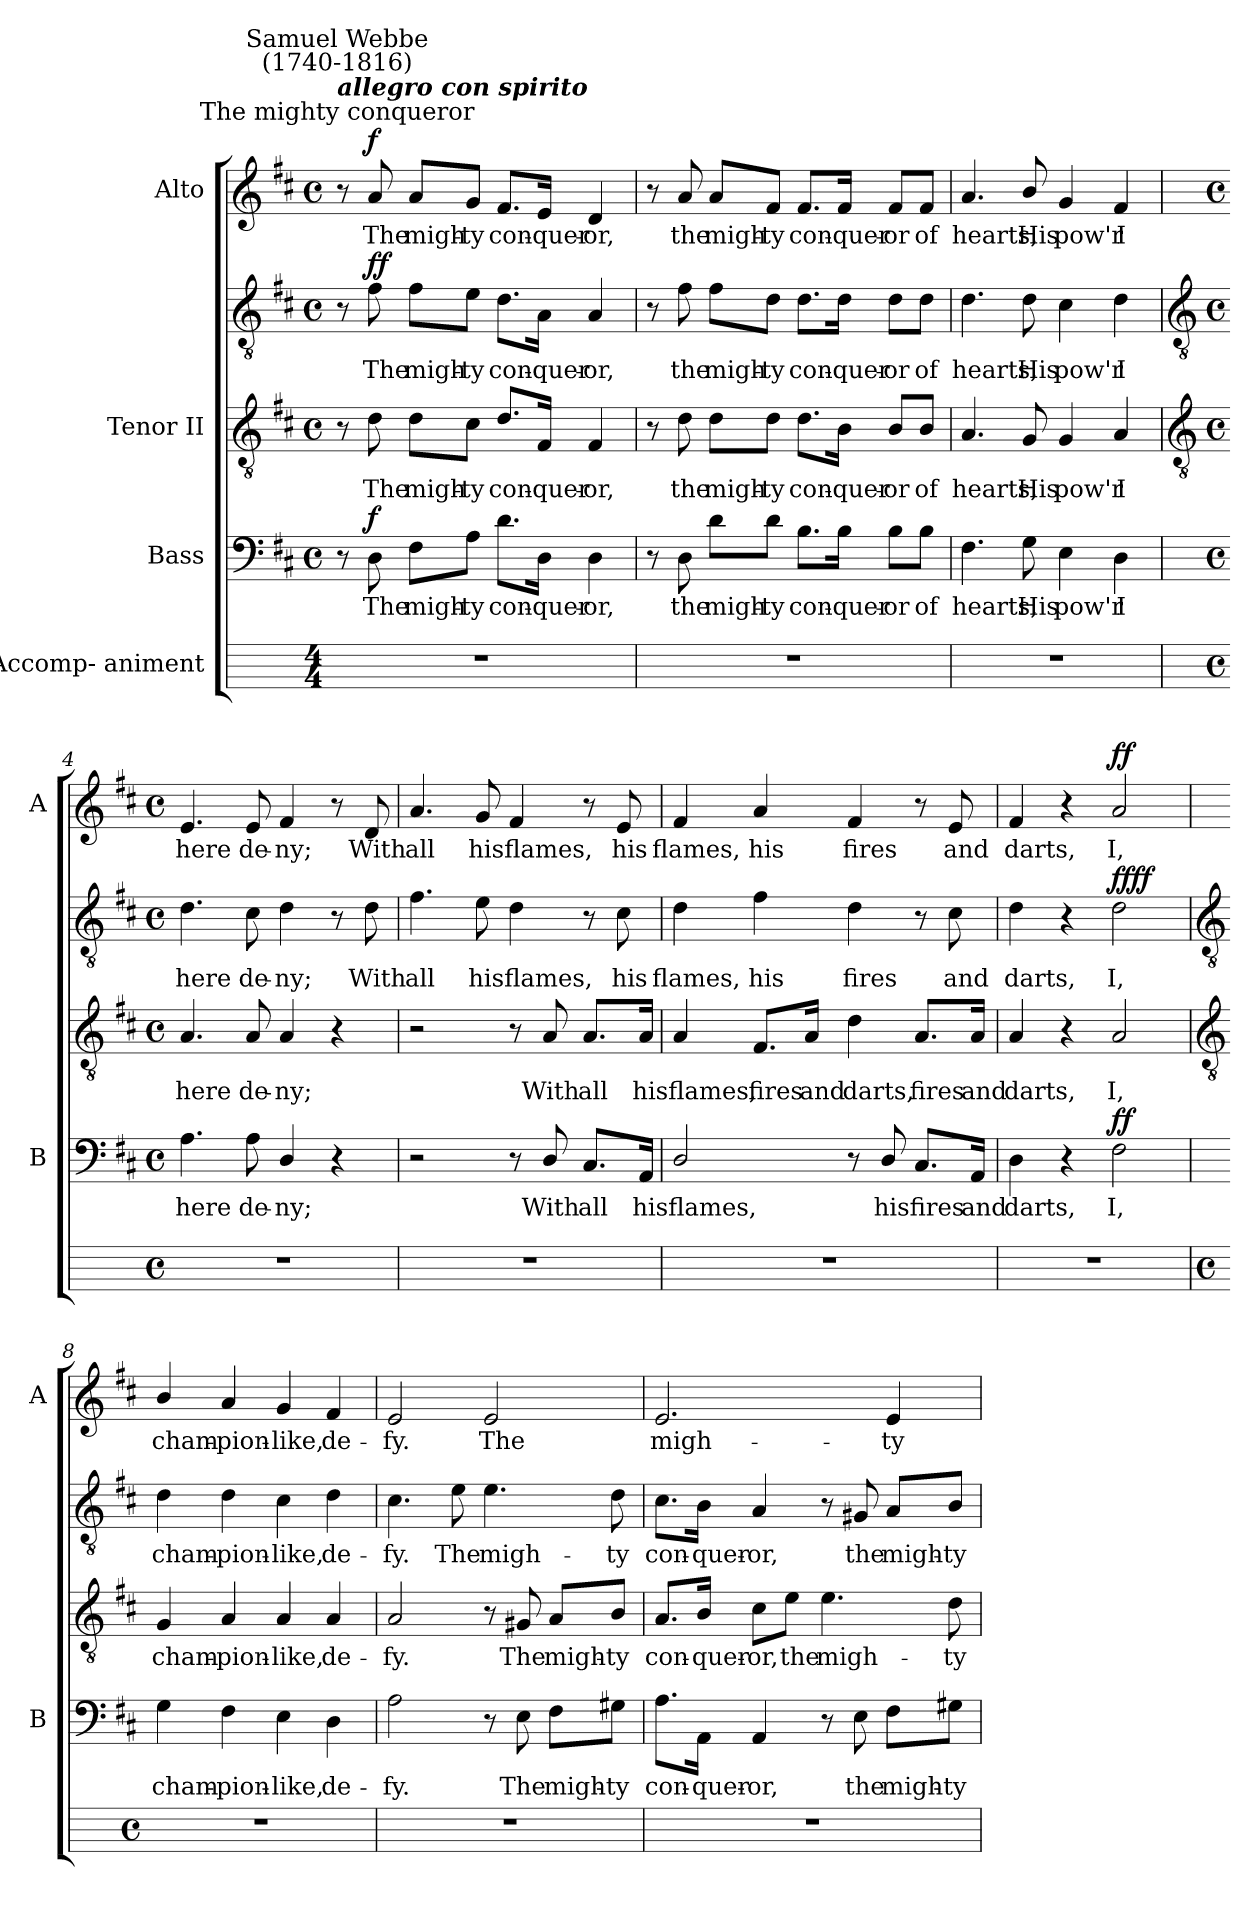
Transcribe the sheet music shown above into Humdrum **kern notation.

**kern	**kern	**text	**dynam	**kern	**text	**kern	**text	**dynam	**kern	**text	**dynam
*part4	*part3	*part3	*part3	*part2	*part2	*part2	*part2	*part2	*part1	*part1	*part1
*staff5	*staff4	*staff4	*staff4	*staff3	*staff3	*staff2	*staff2	*staff2/3	*staff1	*staff1	*staff1
*I"Accomp- animent	*I"Bass	*	*	*I"Tenor II	*	*	*	*	*I"Alto	*	*
*	*I'B	*	*	*	*	*	*	*	*I'A	*	*
*	*clefF4	*	*	*clefGv2	*	*clefGv2	*	*	*clefG2	*	*
*	*k[f#c#]	*	*	*k[f#c#]	*	*k[f#c#]	*	*	*k[f#c#]	*	*
*	*D:	*	*	*D:	*	*D:	*	*	*D:	*	*
*M4/4	*M4/4	*	*	*M4/4	*	*M4/4	*	*	*M4/4	*	*
*	*met(c)	*	*	*met(c)	*	*met(c)	*	*	*met(c)	*	*
=1	=1	=1	=1	=1	=1	=1	=1	=1	=1	=1	=1
!	!	!	!	!	!	!	!	!	!LO:TX:a:cj:t=The mighty conqueror	!	!
!	!	!	!	!	!	!	!	!	!LO:TX:a:Bi:t=allegro con spirito	!	!
!	!	!	!	!	!	!	!	!	!LO:TX:a:cj:t=Samuel Webbe\n(1740-1816)	!	!
1r	8r	.	.	8r	.	8r	.	.	8r	.	.
!	!	!LO:LY:b	!LO:DY:b	!	!LO:LY:b	!	!LO:LY:b	!LO:DY:b=2	!	!LO:LY:b	!
!	!	!	!	!	!	!	!	!LO:DY:n=1:b	!	!	!LO:DY:b
.	8D	The	f	8d	The	8f#	The	f f	8a	The	f
!	!	!LO:LY:b	!	!	!LO:LY:b	!	!LO:LY:b	!	!	!LO:LY:b	!
.	8F#\L	migh-	.	8d\L	migh-	8f#\L	migh-	.	8a/L	migh-	.
!	!	!LO:LY:b	!	!	!LO:LY:b	!	!LO:LY:b	!	!	!LO:LY:b	!
.	8A\J	-ty	.	8c#\J	-ty	8e\J	-ty	.	8g/J	-ty	.
!	!	!LO:LY:b	!	!	!LO:LY:b	!	!LO:LY:b	!	!	!LO:LY:b	!
.	8.d\L	con-	.	8.d/L	con-	8.d\L	con-	.	8.f#/L	con-	.
!	!	!LO:LY:b	!	!	!LO:LY:b	!	!LO:LY:b	!	!	!LO:LY:b	!
.	16D\Jk	-quer-	.	16F#/Jk	-quer-	16A\Jk	-quer-	.	16e/Jk	-quer-	.
!	!	!LO:LY:b	!	!	!LO:LY:b	!	!LO:LY:b	!	!	!LO:LY:b	!
.	4D	-or,	.	4F#	-or,	4A	-or,	.	4d	-or,	.
=2	=2	=2	=2	=2	=2	=2	=2	=2	=2	=2	=2
1r	8r	.	.	8r	.	8r	.	.	8r	.	.
!	!	!LO:LY:b	!	!	!LO:LY:b	!	!LO:LY:b	!	!	!LO:LY:b	!
.	8D	the	.	8d	the	8f#	the	.	8a	the	.
!	!	!LO:LY:b	!	!	!LO:LY:b	!	!LO:LY:b	!	!	!LO:LY:b	!
.	8d\L	migh-	.	8d\L	migh-	8f#\L	migh-	.	8a/L	migh-	.
!	!	!LO:LY:b	!	!	!LO:LY:b	!	!LO:LY:b	!	!	!LO:LY:b	!
.	8d\J	-ty	.	8d\J	-ty	8d\J	-ty	.	8f#/J	-ty	.
!	!	!LO:LY:b	!	!	!LO:LY:b	!	!LO:LY:b	!	!	!LO:LY:b	!
.	8.B\L	con-	.	8.d\L	con-	8.d\L	con-	.	8.f#/L	con-	.
!	!	!LO:LY:b	!	!	!LO:LY:b	!	!LO:LY:b	!	!	!LO:LY:b	!
.	16B\Jk	-quer-	.	16B\Jk	-quer-	16d\Jk	-quer-	.	16f#/Jk	-quer-	.
!	!	!LO:LY:b	!	!	!LO:LY:b	!	!LO:LY:b	!	!	!LO:LY:b	!
.	8B\L	-or	.	8B/L	-or	8d\L	-or	.	8f#/L	-or	.
!	!	!LO:LY:b	!	!	!LO:LY:b	!	!LO:LY:b	!	!	!LO:LY:b	!
.	8B\J	of	.	8B/J	of	8d\J	of	.	8f#/J	of	.
=3	=3	=3	=3	=3	=3	=3	=3	=3	=3	=3	=3
!	!	!LO:LY:b	!	!	!LO:LY:b	!	!LO:LY:b	!	!	!LO:LY:b	!
1r	4.F#	hearts,	.	4.A	hearts,	4.d	hearts,	.	4.a	hearts,	.
!	!	!LO:LY:b	!	!	!LO:LY:b	!	!LO:LY:b	!	!	!LO:LY:b	!
.	8G	His	.	8G	His	8d	His	.	8b/	His	.
!	!	!LO:LY:b	!	!	!LO:LY:b	!	!LO:LY:b	!	!	!LO:LY:b	!
.	4E	pow'r	.	4G	pow'r	4c#	pow'r	.	4g	pow'r	.
!	!	!LO:LY:b	!	!	!LO:LY:b	!	!LO:LY:b	!	!	!LO:LY:b	!
.	4D	I	.	4A	I	4d	I	.	4f#	I	.
!!LO:LB:g=z
=4	=4	=4	=4	=4	=4	=4	=4	=4	=4	=4	=4
*	*	*	*	*clefGv2	*	*clefGv2	*	*	*	*	*
*M4/4	*M4/4	*	*	*M4/4	*	*M4/4	*	*	*M4/4	*	*
*met(c)	*met(c)	*	*	*met(c)	*	*met(c)	*	*	*met(c)	*	*
!	!	!LO:LY:b	!	!	!LO:LY:b	!	!LO:LY:b	!	!	!LO:LY:b	!
1r	4.A	here	.	4.A	here	4.d	here	.	4.e	here	.
!	!	!LO:LY:b	!	!	!LO:LY:b	!	!LO:LY:b	!	!	!LO:LY:b	!
.	8A	de-	.	8A	de-	8c#	de-	.	8e	de-	.
!	!	!LO:LY:b	!	!	!LO:LY:b	!	!LO:LY:b	!	!	!LO:LY:b	!
.	4D/	-ny;	.	4A	-ny;	4d	-ny;	.	4f#	-ny;	.
.	4r	.	.	4r	.	8r	.	.	8r	.	.
!	!	!	!	!	!	!	!LO:LY:b	!	!	!LO:LY:b	!
.	.	.	.	.	.	8d	With	.	8d	With	.
=5	=5	=5	=5	=5	=5	=5	=5	=5	=5	=5	=5
!	!	!	!	!	!	!	!LO:LY:b	!	!	!LO:LY:b	!
1r	2r	.	.	2r	.	4.f#	all	.	4.a	all	.
!	!	!	!	!	!	!	!LO:LY:b	!	!	!LO:LY:b	!
.	.	.	.	.	.	8e	his	.	8g	his	.
!	!	!	!	!	!	!	!LO:LY:b	!	!	!LO:LY:b	!
.	8r	.	.	8r	.	4d	flames,	.	4f#	flames,	.
!	!	!LO:LY:b	!	!	!LO:LY:b	!	!	!	!	!	!
.	8D/	With	.	8A	With	.	.	.	.	.	.
!	!	!LO:LY:b	!	!	!LO:LY:b	!	!	!	!	!	!
.	8.C#/L	all	.	8.A/L	all	8r	.	.	8r	.	.
!	!	!	!	!	!	!	!LO:LY:b	!	!	!LO:LY:b	!
.	.	.	.	.	.	8c#	his	.	8e	his	.
!	!	!LO:LY:b	!	!	!LO:LY:b	!	!	!	!	!	!
.	16AA/Jk	his	.	16A/Jk	his	.	.	.	.	.	.
=6	=6	=6	=6	=6	=6	=6	=6	=6	=6	=6	=6
!	!	!LO:LY:b	!	!	!LO:LY:b	!	!LO:LY:b	!	!	!LO:LY:b	!
1r	2D/	flames,	.	4A	flames,	4d	flames,	.	4f#	flames,	.
!	!	!	!	!	!LO:LY:b	!	!LO:LY:b	!	!	!LO:LY:b	!
.	.	.	.	8.F#/L	fires	4f#	his	.	4a	his	.
!	!	!	!	!	!LO:LY:b	!	!	!	!	!	!
.	.	.	.	16A/Jk	and	.	.	.	.	.	.
!	!	!	!	!	!LO:LY:b	!	!LO:LY:b	!	!	!LO:LY:b	!
.	8r	.	.	4d	darts,	4d	fires	.	4f#	fires	.
!	!	!LO:LY:b	!	!	!	!	!	!	!	!	!
.	8D/	his	.	.	.	.	.	.	.	.	.
!	!	!LO:LY:b	!	!	!LO:LY:b	!	!	!	!	!	!
.	8.C#/L	fires	.	8.A/L	fires	8r	.	.	8r	.	.
!	!	!	!	!	!	!	!LO:LY:b	!	!	!LO:LY:b	!
.	.	.	.	.	.	8c#	and	.	8e	and	.
!	!	!LO:LY:b	!	!	!LO:LY:b	!	!	!	!	!	!
.	16AA/Jk	and	.	16A/Jk	and	.	.	.	.	.	.
=7	=7	=7	=7	=7	=7	=7	=7	=7	=7	=7	=7
!	!	!LO:LY:b	!	!	!LO:LY:b	!	!LO:LY:b	!	!	!LO:LY:b	!
1r	4D	darts,	.	4A	darts,	4d	darts,	.	4f#	darts,	.
.	4r	.	.	4r	.	4r	.	.	4r	.	.
!	!	!LO:LY:b	!LO:DY:b	!	!LO:LY:b	!	!LO:LY:b	!LO:DY:b=2	!	!LO:LY:b	!
!	!	!	!	!	!	!	!	!LO:DY:n=1:b	!	!	!LO:DY:b
.	2F#	I,	ff	2A	I,	2d	I,	ff ff	2a	I,	ff
!!LO:LB:g=z
=8	=8	=8	=8	=8	=8	=8	=8	=8	=8	=8	=8
*	*	*	*	*clefGv2	*	*clefGv2	*	*	*	*	*
*M4/4	*	*	*	*	*	*	*	*	*	*	*
*met(c)	*	*	*	*	*	*	*	*	*	*	*
!	!	!LO:LY:b	!	!	!LO:LY:b	!	!LO:LY:b	!	!	!LO:LY:b	!
1r	4G	cham-	.	4G	-cham-	4d	cham-	.	4b/	cham-	.
!	!	!LO:LY:b	!	!	!LO:LY:b	!	!LO:LY:b	!	!	!LO:LY:b	!
.	4F#	-pion-	.	4A	-pion-	4d	-pion-	.	4a	-pion-	.
!	!	!LO:LY:b	!	!	!LO:LY:b	!	!LO:LY:b	!	!	!LO:LY:b	!
.	4E	-like,	.	4A	-like,	4c#	-like,	.	4g	-like,	.
!	!	!LO:LY:b	!	!	!LO:LY:b	!	!LO:LY:b	!	!	!LO:LY:b	!
.	4D	de-	.	4A	de-	4d	de-	.	4f#	de-	.
=9	=9	=9	=9	=9	=9	=9	=9	=9	=9	=9	=9
!	!	!LO:LY:b	!	!	!LO:LY:b	!	!LO:LY:b	!	!	!LO:LY:b	!
1r	2A	-fy.	.	2A	fy.	4.c#	-fy.	.	2e	-fy.	.
!	!	!	!	!	!	!	!LO:LY:b	!	!	!	!
.	.	.	.	.	.	8e	The	.	.	.	.
!	!	!	!	!	!	!	!LO:LY:b	!	!	!LO:LY:b	!
.	8r	.	.	8r	.	4.e	migh-	.	2e	The	.
!	!	!LO:LY:b	!	!	!LO:LY:b	!	!	!	!	!	!
.	8E	The	.	8G#X	The	.	.	.	.	.	.
!	!	!LO:LY:b	!	!	!LO:LY:b	!	!	!	!	!	!
.	8F#\L	migh-	.	8A/L	migh-	.	.	.	.	.	.
!	!	!LO:LY:b	!	!	!LO:LY:b	!	!LO:LY:b	!	!	!	!
.	8G#X\J	-ty	.	8B/J	-ty	8d	-ty	.	.	.	.
=10	=10	=10	=10	=10	=10	=10	=10	=10	=10	=10	=10
!	!	!LO:LY:b	!	!	!LO:LY:b	!	!LO:LY:b	!	!	!LO:LY:b	!
1r	8.A\L	con-	.	8.A/L	con-	8.c#\L	con-	.	2.e	migh-	.
!	!	!LO:LY:b	!	!	!LO:LY:b	!	!LO:LY:b	!	!	!	!
.	16AA\Jk	-quer-	.	16B/Jk	-quer-	16B\Jk	-quer-	.	.	.	.
!	!	!LO:LY:b	!	!	!LO:LY:b	!	!LO:LY:b	!	!	!	!
.	4AA	-or,	.	8c#\L	-or,	4A	-or,	.	.	.	.
!	!	!	!	!	!LO:LY:b	!	!	!	!	!	!
.	.	.	.	8e\J	the	.	.	.	.	.	.
!	!	!	!	!	!LO:LY:b	!	!	!	!	!	!
.	8r	.	.	4.e	migh-	8r	.	.	.	.	.
!	!	!LO:LY:b	!	!	!	!	!LO:LY:b	!	!	!	!
.	8E	the	.	.	.	8G#X	the	.	.	.	.
!	!	!LO:LY:b	!	!	!	!	!LO:LY:b	!	!	!LO:LY:b	!
.	8F#\L	migh-	.	.	.	8A/L	migh-	.	4e	-ty	.
!	!	!LO:LY:b	!	!	!LO:LY:b	!	!LO:LY:b	!	!	!	!
.	8G#X\J	-ty	.	8d	-ty	8B/J	-ty	.	.	.	.
=	=	=	=	=	=	=	=	=	=	=	=
*-	*-	*-	*-	*-	*-	*-	*-	*-	*-	*-	*-
